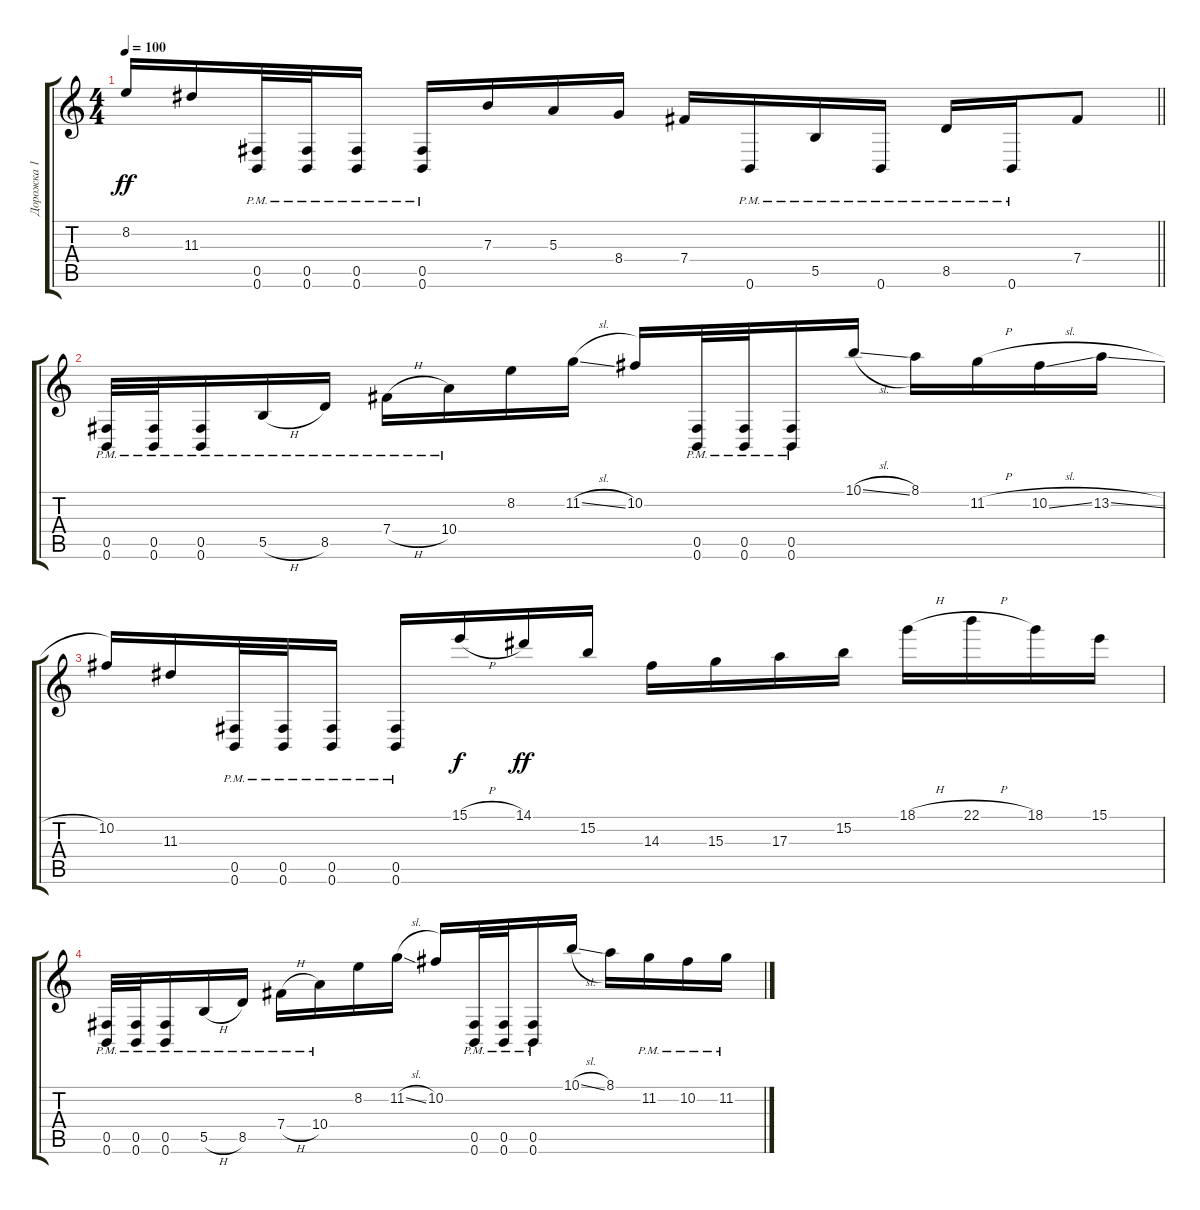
\track ("Дорожка 1" "Дорожка 1") {instrument distortionguitar}
\staff {score tabs}
\tuning (Db4 Ab3 E3 B2 Gb2 B1) {hide}
\ts (4 4)
\tempo 100
\clef g2
\barLineRight lightlight
\ks c
8.2.16{dy ff} 11.3.16 (0.5{pm} 0.6{pm}).32 (0.5{pm} 0.6{pm}).32 (0.5{pm} 0.6{pm}).16 (0.5{pm} 0.6{pm}).16 7.3.16 5.3.16 8.4.16 7.4.16 0.6{pm}.16 5.5{pm}.16 0.6{pm}.16 8.5{pm}.16 0.6{pm}.16 7.4.8 |
(0.5{pm} 0.6{pm}).32 (0.5{pm} 0.6{pm}).32 (0.5{pm} 0.6{pm}).16 5.5{h pm}.16 8.5{pm}.16 7.4{h pm}.16 10.4{pm}.16 8.2.16 11.2{sl}.16 10.2.16 (0.5{pm} 0.6{pm}).32 (0.5{pm} 0.6{pm}).32 (0.5{pm} 0.6{pm}).16 10.1{sl}.16 8.1.16 11.2{h}.16 10.2{sl}.16 13.2{sl}.16 |
10.2.16 11.3.16 (0.5{pm} 0.6{pm}).32 (0.5{pm} 0.6{pm}).32 (0.5{pm} 0.6{pm}).16 (0.5{pm} 0.6{pm}).16 15.1{h}.16{dy f} 14.1.16{dy ff} 15.2.16 14.3.16 15.3.16 17.3.16 15.2.16 18.1{h}.16 22.1{h}.16 18.1.16 15.1.16 |
(0.5{pm} 0.6{pm}).32 (0.5{pm} 0.6{pm}).32 (0.5{pm} 0.6{pm}).16 5.5{h pm}.16 8.5{pm}.16 7.4{h pm}.16 10.4{pm}.16 8.2.16 11.2{sl}.16 10.2.16 (0.5{pm} 0.6{pm}).32 (0.5{pm} 0.6{pm}).32 (0.5{pm} 0.6{pm}).16 10.1{sl}.16 8.1.16 11.2{pm}.16 10.2{pm}.16 11.2{pm}.16
